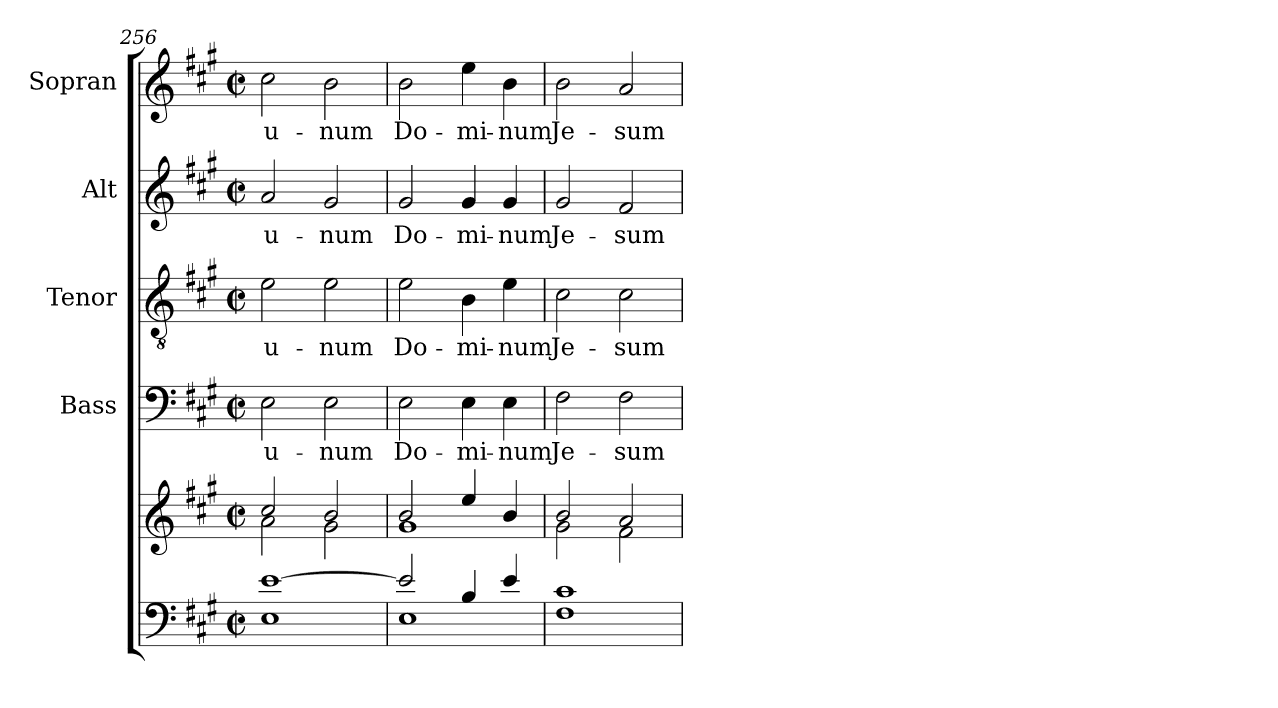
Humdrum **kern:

**kern	**kern	**kern	**text	**kern	**text	**kern	**text	**kern	**text
*part5	*part5	*part4	*part4	*part3	*part3	*part2	*part2	*part1	*part1
*staff6	*staff5	*staff4	*staff4	*staff3	*staff3	*staff2	*staff2	*staff1	*staff1
*	*	*I"Bass	*	*I"Tenor	*	*I"Alt	*	*I"Sopran	*
*	*	*I'B.	*	*I'T.	*	*I'A.	*	*I'S.	*
!!LO:LB:g=z
*clefF4	*clefG2	*clefF4	*	*clefGv2	*	*clefG2	*	*clefG2	*
*k[f#c#g#]	*k[f#c#g#]	*k[f#c#g#]	*	*k[f#c#g#]	*	*k[f#c#g#]	*	*k[f#c#g#]	*
*A:	*A:	*A:	*	*A:	*	*A:	*	*A:	*
*M2/2	*M2/2	*M2/2	*	*M2/2	*	*M2/2	*	*M2/2	*
*met(c|)	*met(c|)	*met(c|)	*	*met(c|)	*	*met(c|)	*	*met(c|)	*
=256	=256	=256	=256	=256	=256	=256	=256	=256	=256
*^	*^	*	*	*	*	*	*	*	*
!	!	!	!	!	!LO:LY:b	!	!LO:LY:b	!	!LO:LY:b	!	!LO:LY:b
[>1e	1E	2cc#/	2a\	2E\	u-	2e\	u-	2a/	u-	2cc#\	u-
!	!	!	!	!	!LO:LY:b	!	!LO:LY:b	!	!LO:LY:b	!	!LO:LY:b
.	.	2b/	2g#\	2E\	-num	2e\	-num	2g#/	-num	2b\	-num
=257	=257	=257	=257	=257	=257	=257	=257	=257	=257	=257	=257
!	!	!	!	!	!LO:LY:b	!	!LO:LY:b	!	!LO:LY:b	!	!LO:LY:b
2e/]	1E	2b/	1g#	2E\	Do-	2e\	Do-	2g#/	Do-	2b\	Do-
!	!	!	!	!	!LO:LY:b	!	!LO:LY:b	!	!LO:LY:b	!	!LO:LY:b
4B/	.	4ee/	.	4E\	-mi-	4B\	-mi-	4g#/	-mi-	4ee\	-mi-
!	!	!	!	!	!LO:LY:b	!	!LO:LY:b	!	!LO:LY:b	!	!LO:LY:b
4e/	.	4b/	.	4E\	-num	4e\	-num	4g#/	-num	4b\	-num
=258	=258	=258	=258	=258	=258	=258	=258	=258	=258	=258	=258
!	!	!	!	!	!LO:LY:b	!	!LO:LY:b	!	!LO:LY:b	!	!LO:LY:b
1c#	1F#	2b/	2g#\	2F#\	Je-	2c#\	Je-	2g#/	Je-	2b\	Je-
!	!	!	!	!	!LO:LY:b	!	!LO:LY:b	!	!LO:LY:b	!	!LO:LY:b
.	.	2a/	2f#\	2F#\	-sum	2c#\	-sum	2f#/	-sum	2a/	-sum
*v	*v	*	*	*	*	*	*	*	*	*	*
*	*v	*v	*	*	*	*	*	*	*	*
=	=	=	=	=	=	=	=	=	=
*-	*-	*-	*-	*-	*-	*-	*-	*-	*-
